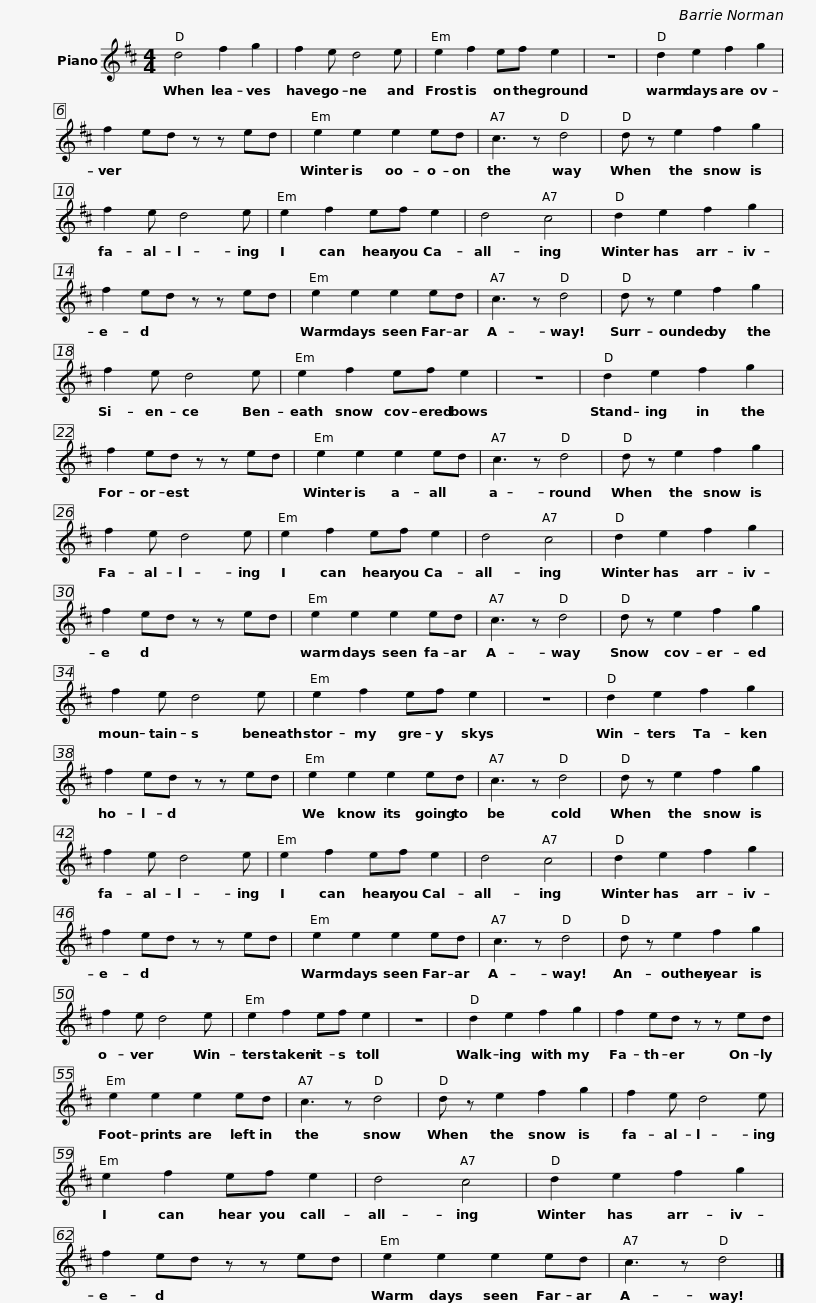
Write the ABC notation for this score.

X:1
L:1/8
M:4/4
I:linebreak $
K:D
V:1 treble
V:1
 d4 f2 g2 | f2 e d4 e | e2 f2 ef e2 | z8 |$ d2 e2 f2 g2 | %5
 f2 ed- z z ed | e2 e2 e2 ed | c3 z d4 |$ d z e2 f2 g2 | f2 e d4 e | %10
 e2 f2 ef e2 | d4 c4 |$ d2 e2 f2 g2 | f2 ed- z z ed | e2 e2 e2 ed | %15
 c3 z d4 |$ d z e2 f2 g2 | f2 e d4 e | e2 f2 ef e2 | z8 |$ %20
 d2 e2 f2 g2 | f2 ed- z z ed | e2 e2 e2 ed | c3 z d4 |$ d z e2 f2 g2 | %25
 f2 e d4 e | e2 f2 ef e2 | d4 c4 |$ d2 e2 f2 g2 | f2 ed- z z ed | %30
 e2 e2 e2 ed | c3 z d4 |$ d z e2 f2 g2 | f2 e d4 e | e2 f2 ef e2 | %35
 z8 |$ d2 e2 f2 g2 | f2 ed- z z ed | e2 e2 e2 ed | c3 z d4 |$ %40
 d z e2 f2 g2 | f2 e d4 e | e2 f2 ef e2 | d4 c4 |$ d2 e2 f2 g2 | %45
 f2 ed- z z ed | e2 e2 e2 ed | c3 z d4 |$ d z e2 f2 g2 | f2 e d4 e | %50
 e2 f2 ef e2 | z8 |$ d2 e2 f2 g2 | f2 ed- z z ed | e2 e2 e2 ed | %55
 c3 z d4 |$ d z e2 f2 g2 | f2 e d4 e | e2 f2 ef e2 | d4 c4 |$ %60
 d2 e2 f2 g2 | f2 ed- z z ed | e2 e2 e2 ed | c3 z d4 |] %64
